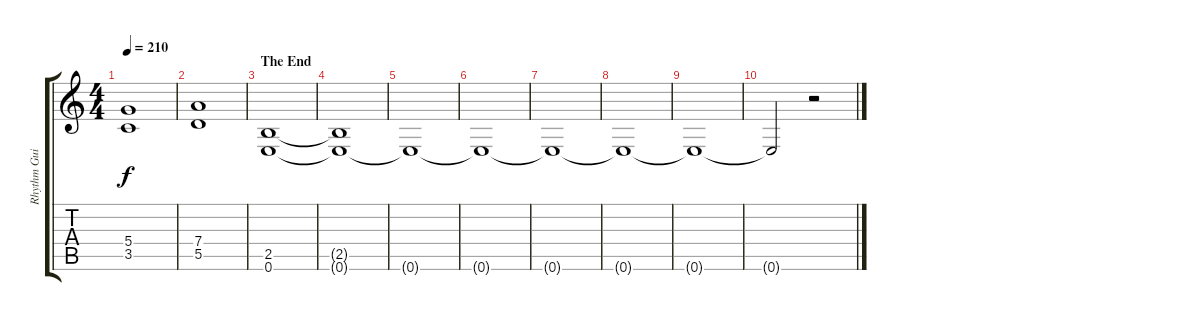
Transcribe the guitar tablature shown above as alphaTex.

\track ("Rhythm Guitar" "Rhythm Gui") {instrument distortionguitar}
\staff {score tabs}
\tuning (E4 B3 G3 D3 A2 E2) {hide}
\ts (4 4)
\tempo 210
\clef g2
\ks c
(5.4 3.5).1{dy f} |
(7.4 5.5).1 |
\section ("" "The End")
(2.5 0.6).1 |
(2.5{t} 0.6{t}).1 |
0.6{t}.1 |
0.6{t}.1 |
0.6{t}.1 |
0.6{t}.1 |
0.6{t}.1 |
0.6{t}.2 r.2
